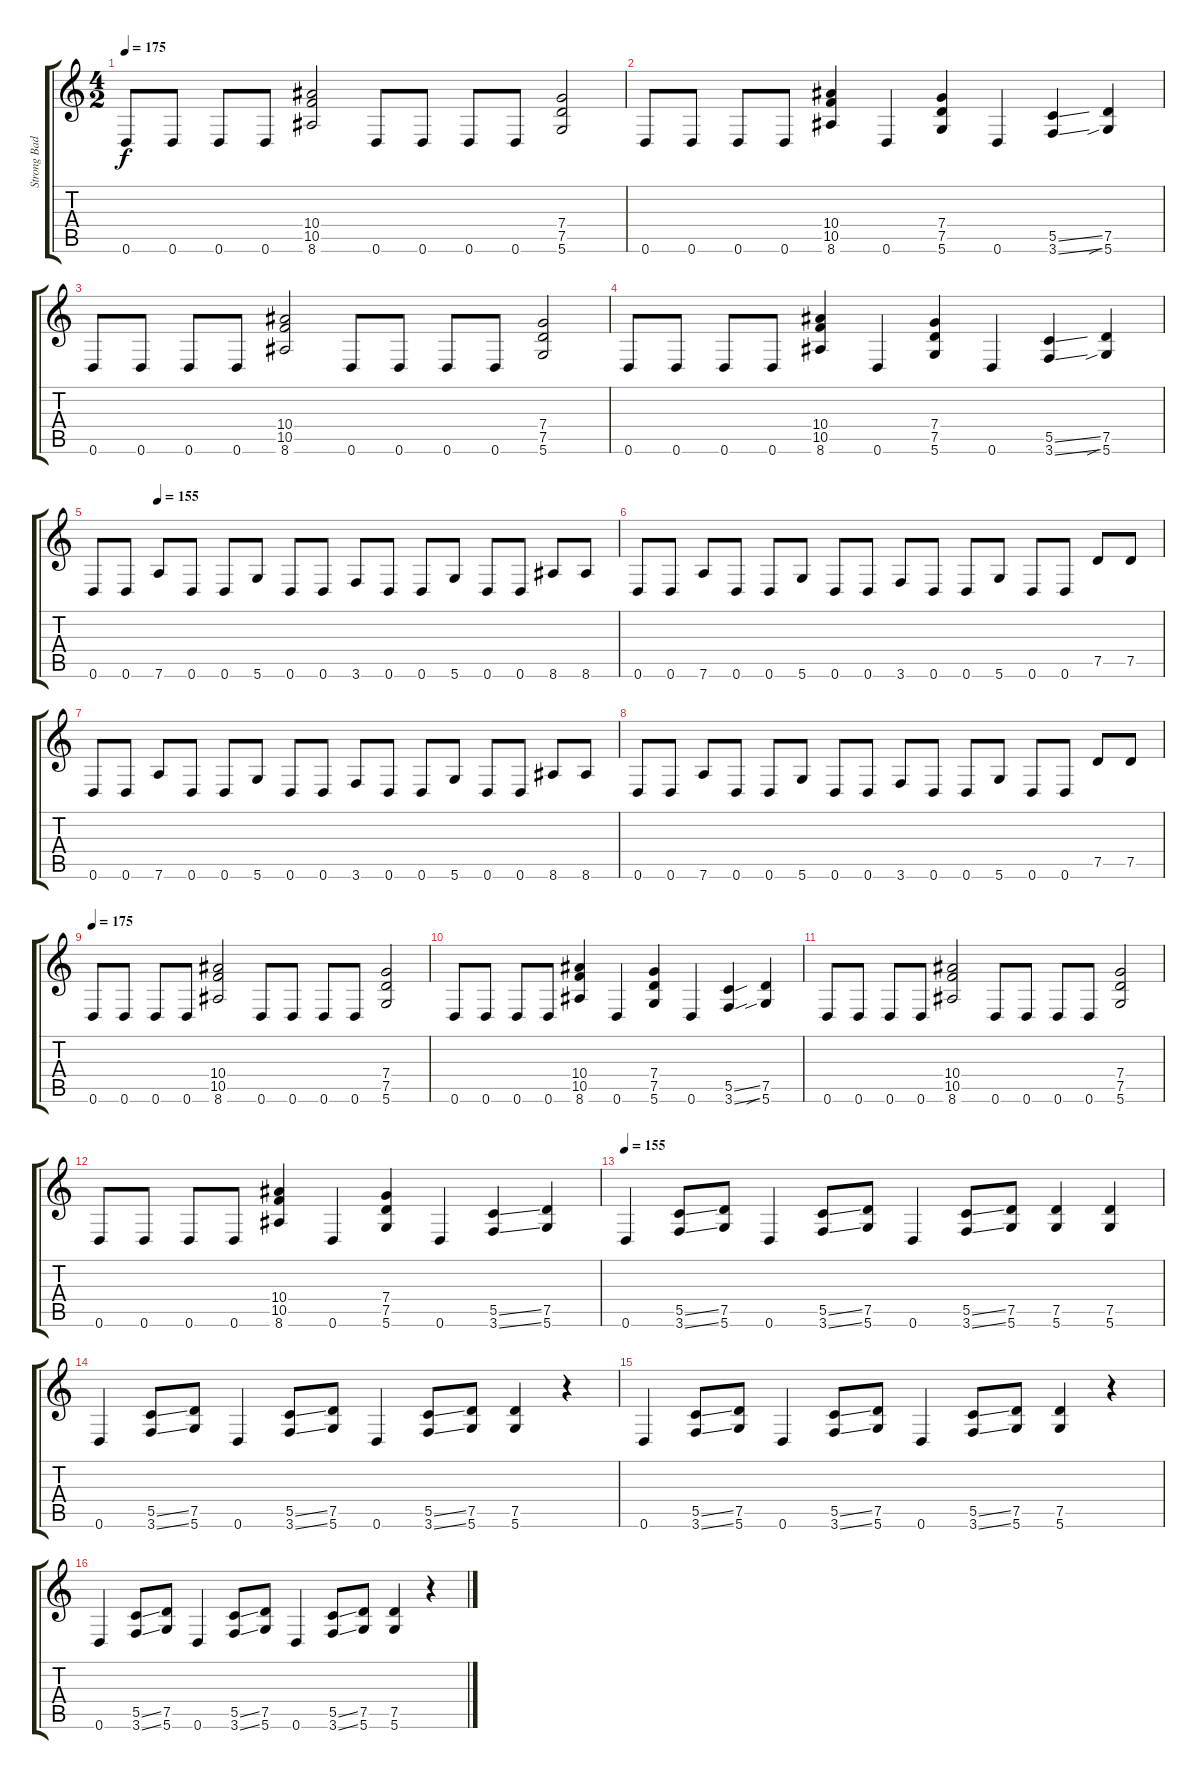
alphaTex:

\track ("Strong Bad" "Strong Bad") {instrument distortionguitar}
\staff {score tabs}
\tuning (D4 A3 F3 C3 G2 D2) {hide}
\ts (4 2)
\tempo 175
\clef g2
\ks c
0.6.8{dy f} 0.6.8 0.6.8 0.6.8 (10.4 10.5 8.6).2 0.6.8 0.6.8 0.6.8 0.6.8 (7.4 7.5 5.6).2 |
0.6.8 0.6.8 0.6.8 0.6.8 (10.4 10.5 8.6).4 0.6.4 (7.4 7.5 5.6).4 0.6.4 (5.5{ss} 3.6{ss}).4 (7.5 5.6{sib}).4 |
0.6.8 0.6.8 0.6.8 0.6.8 (10.4 10.5 8.6).2 0.6.8 0.6.8 0.6.8 0.6.8 (7.4 7.5 5.6).2 |
0.6.8 0.6.8 0.6.8 0.6.8 (10.4 10.5 8.6).4 0.6.4 (7.4 7.5 5.6).4 0.6.4 (5.5{ss} 3.6{ss}).4 (7.5 5.6{sib}).4 |
\tempo (155 0.125)
0.6.8 0.6.8 7.6.8 0.6.8 0.6.8 5.6.8 0.6.8 0.6.8 3.6.8 0.6.8 0.6.8 5.6.8 0.6.8 0.6.8 8.6.8 8.6.8 |
0.6.8 0.6.8 7.6.8 0.6.8 0.6.8 5.6.8 0.6.8 0.6.8 3.6.8 0.6.8 0.6.8 5.6.8 0.6.8 0.6.8 7.5.8 7.5.8 |
0.6.8 0.6.8 7.6.8 0.6.8 0.6.8 5.6.8 0.6.8 0.6.8 3.6.8 0.6.8 0.6.8 5.6.8 0.6.8 0.6.8 8.6.8 8.6.8 |
0.6.8 0.6.8 7.6.8 0.6.8 0.6.8 5.6.8 0.6.8 0.6.8 3.6.8 0.6.8 0.6.8 5.6.8 0.6.8 0.6.8 7.5.8 7.5.8 |
\tempo 175
0.6.8 0.6.8 0.6.8 0.6.8 (10.4 10.5 8.6).2 0.6.8 0.6.8 0.6.8 0.6.8 (7.4 7.5 5.6).2 |
0.6.8 0.6.8 0.6.8 0.6.8 (10.4 10.5 8.6).4 0.6.4 (7.4 7.5 5.6).4 0.6.4 (5.5{ss} 3.6{ss}).4 (7.5 5.6{sib}).4 |
0.6.8 0.6.8 0.6.8 0.6.8 (10.4 10.5 8.6).2 0.6.8 0.6.8 0.6.8 0.6.8 (7.4 7.5 5.6).2 |
0.6.8 0.6.8 0.6.8 0.6.8 (10.4 10.5 8.6).4 0.6.4 (7.4 7.5 5.6).4 0.6.4 (5.5{ss} 3.6{ss}).4 (7.5 5.6).4 |
\tempo 155
0.6.4 (5.5{ss} 3.6{ss}).8 (7.5 5.6).8 0.6.4 (5.5{ss} 3.6{ss}).8 (7.5 5.6).8 0.6.4 (5.5{ss} 3.6{ss}).8 (7.5 5.6).8 (7.5 5.6).4 (7.5 5.6).4 |
0.6.4 (5.5{ss} 3.6{ss}).8 (7.5 5.6).8 0.6.4 (5.5{ss} 3.6{ss}).8 (7.5 5.6).8 0.6.4 (5.5{ss} 3.6{ss}).8 (7.5 5.6).8 (7.5 5.6).4 r.4 |
0.6.4 (5.5{ss} 3.6{ss}).8 (7.5 5.6).8 0.6.4 (5.5{ss} 3.6{ss}).8 (7.5 5.6).8 0.6.4 (5.5{ss} 3.6{ss}).8 (7.5 5.6).8 (7.5 5.6).4 r.4 |
0.6.4 (5.5{ss} 3.6{ss}).8 (7.5 5.6).8 0.6.4 (5.5{ss} 3.6{ss}).8 (7.5 5.6).8 0.6.4 (5.5{ss} 3.6{ss}).8 (7.5 5.6).8 (7.5 5.6).4 r.4
